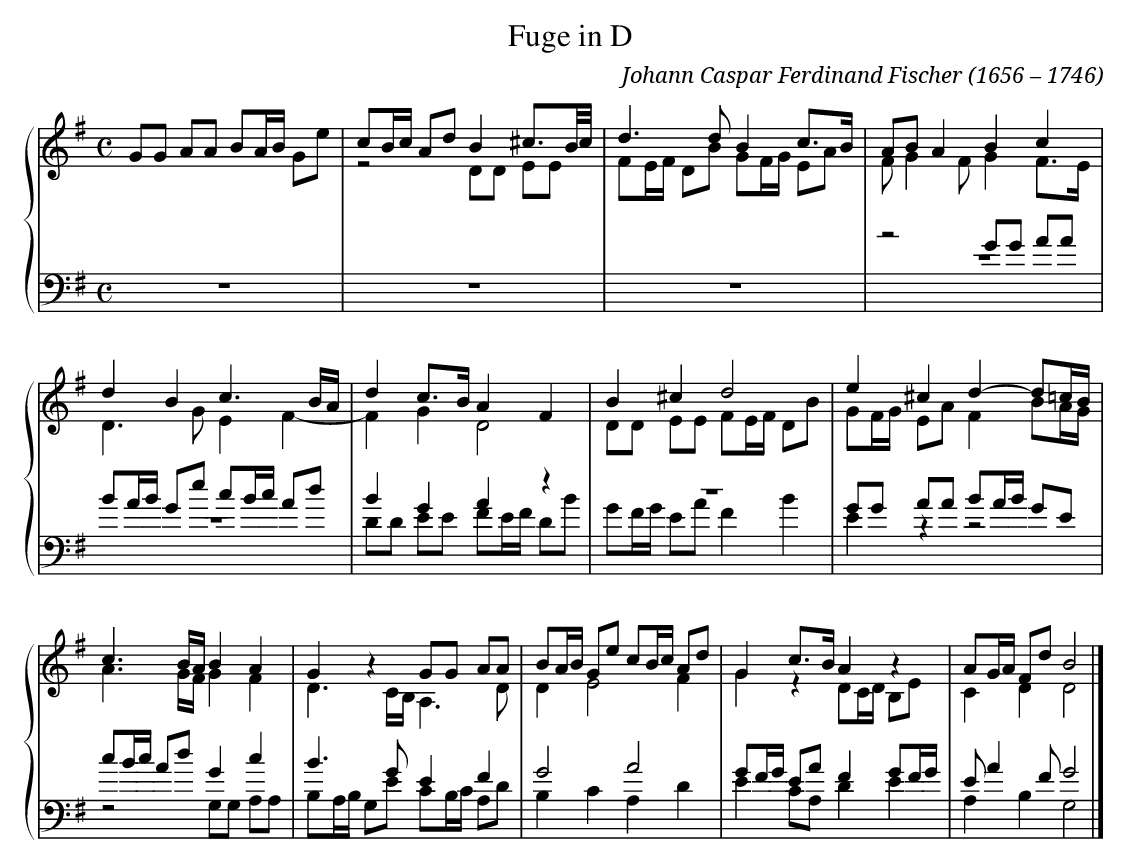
X:1
T:Fuge in D
C:Johann Caspar Ferdinand Fischer (1656 – 1746)
M:C
L:1/8
Q:1/4=60
%%staves {(1 2) (3 4)}
K:G
V:1
GG AA BA/B/ Ge|cB/c/ AdB2^c3/B//c//|d3dB2c>B|ABA2B2c2|
V:2
x8|z4DD EE|FE/F/ DB GF/G/ EA|FG2FG2F>E|
V:3 bass shift=cC
Z3|z4GG AA|
V:4 bass shift=cC
X3|z8|
V:1
d2B2c3B/A/|d2c>BA2F2|B2^c2d4|e2^c2d2-d=c/B/|
V:2
D3GE2F2-|F2G2D4|DD EE  FE/F/ DB|GF/G/ EAF2BA/G/|
V:3
BA/B/ Ge cB/c/ Ad|B2G2A2z2|z8|GG AA BA/B/ GE|
V:4
z8|DD EE FE/F/ DB|GF/G/ EAF2B2|E2z2z4|
V:1
c3B/A/B2A2|G2z2GG AA|BA/B/ Ge cB/c/ Ad|G2c>BA2z2|AG/A/ FdB4|]
V:2
A3G/F/G2F2|D3C/B,/A,3D|D2E4F2|G2z2DC/D/ B,E|C2D2D4|]
V:3
cB/c/ AdG2c2|B3GE2F2|G4A4|GF/G/ EAF2GF/G/|EA2FG4|]
V:4
z4G,G, A,A,|B,A,/B,/ G,E CB,/C/ A,D|B,2C2A,2D2|E2CA,D2E2|A,2B,2G,4|]
